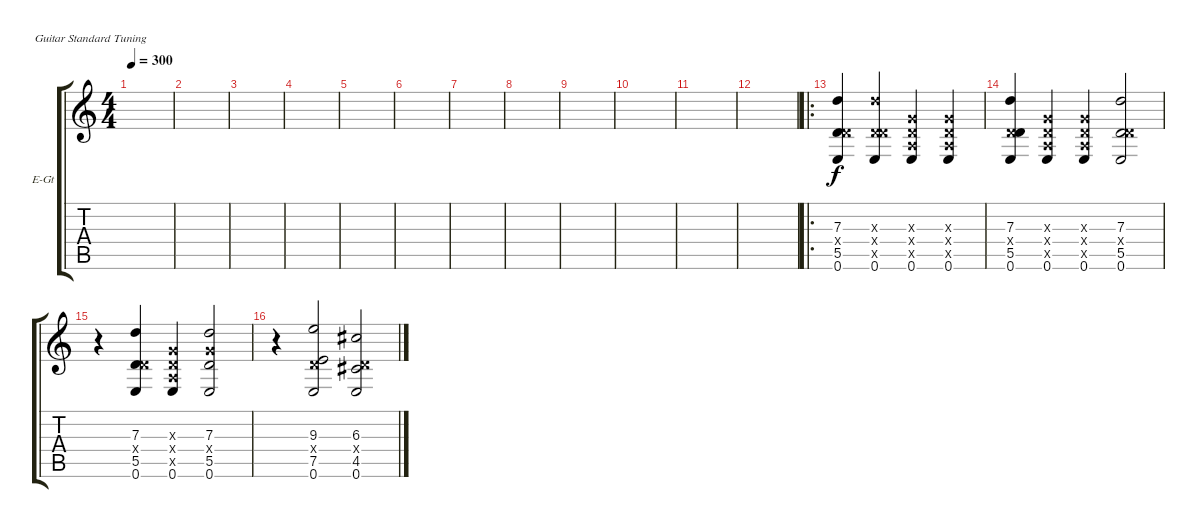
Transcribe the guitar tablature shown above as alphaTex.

\defaultSystemsLayout 4
\bracketExtendMode groupsimilarinstruments
\firstSystemTrackNameOrientation horizontal
\otherSystemsTrackNameOrientation horizontal
\track ("Гитара 2" "E-Gt") {instrument distortionguitar}
\staff {score tabs}
\tuning (E4 B3 G3 D3 A2 E2)
\ts (4 4)
\tempo 300
\clef g2
\scale
0.333333
\ks c
|
\scale
0.333333 |
\scale
0.333333 |
\scale
0.333333 |
\scale
0.333333 |
\scale
0.333333 |
\scale
0.333333 |
\scale
0.333333 |
\scale
0.333333 |
\scale
0.333333 |
\scale
0.333333 |
\scale
0.312821 |
\ro
\scale
0.374359 (5.5 7.3 0.4{x} 0.6).4 (7.3{x} 5.5{x} 0.4{x} 0.6).4 (0.5{x} 0.4{x} 0.3{x} 0.6).4 (0.3{x} 0.4{x} 0.5{x} 0.6).4 |
\scale
0.312821 (7.3 0.4{x} 5.5 0.6).4 (0.5{x} 0.4{x} 0.3{x} 0.6).4 (0.3{x} 0.4{x} 0.5{x} 0.6).4 (5.5 7.3 0.4{x} 0.6).2 |
\scale
0.333333 r.4 (5.5 7.3 0.4{x} 0.6).4 (0.3{x} 0.5{x} 0.4{x} 0.6).4 (7.3 5.4{x} 5.5 0.6).2 |
\scale
0.333333 r.4 (7.5 9.3 0.4{x} 0.6).2 (4.5 6.3 0.4{x} 0.6).2
